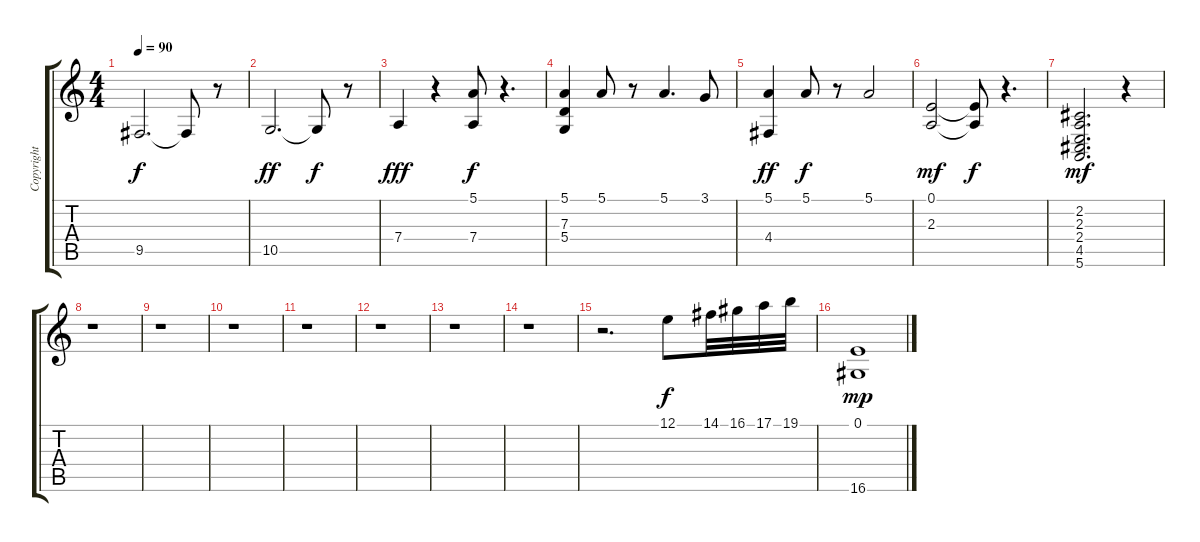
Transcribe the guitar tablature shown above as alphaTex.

\track ("Copyright © by WWST" "Copyright ") {instrument stringensemble1}
\staff {score tabs}
\tuning (E4 B3 G3 D3 A2 E2) {hide}
\ts (4 4)
\tempo 90
\clef g2
\ks c
9.5.2{d dy f} 9.5{t}.8 r.8 |
10.5.2{d dy ff} 10.5{t}.8{dy f} r.8 |
7.4.4{dy fff} r.4 (5.1 7.4).8{dy f} r.4{d} |
(5.1 7.3 5.4).4 5.1.8 r.8 5.1.4{d} 3.1.8 |
(5.1 4.4).4{dy ff} 5.1.8{dy f} r.8 5.1.2 |
(0.1 2.3).2{dy mf} (0.1{t} 2.3{t}).8{dy f} r.4{d} |
(2.2 2.3 2.4 4.5 5.6).2{d dy mf} r.4 |
r.1 |
r.1 |
r.1 |
r.1 |
r.1 |
r.1 |
r.1 |
r.2{d} 12.1.8{dy f} 14.1.32 16.1.32 17.1.32 19.1.32 |
(0.1 16.6).1{dy mp}
